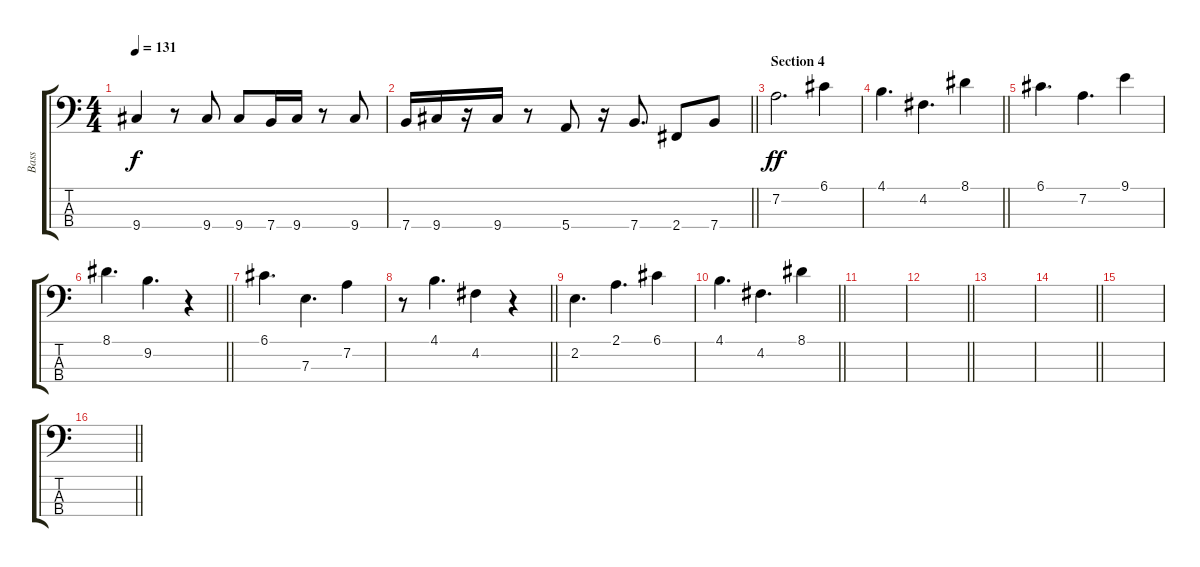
\track ("Bass" "Bass") {instrument electricbassfinger}
\staff {score tabs}
\tuning (G2 D2 A1 E1) {hide}
\ts (4 4)
\tempo 131
\clef f4
\ks c
9.4.4{dy f} r.8 9.4.8 9.4.8 7.4.16 9.4.16 r.8 9.4.8 |
\barLineRight lightlight
7.4.16 9.4.16 r.16 9.4.16 r.8 5.4.8 r.16 7.4.8{d} 2.4.8 7.4.8 |
\section ("" "Section 4")
7.2.2{d dy ff} 6.1.4 |
\barLineRight lightlight
4.1.4{d} 4.2.4{d} 8.1.4 |
6.1.4{d} 7.2.4{d} 9.1.4 |
\barLineRight lightlight
8.1.4{d} 9.2.4{d} r.4 |
6.1.4{d} 7.3.4{d} 7.2.4 |
\barLineRight lightlight
r.8 4.1.4{d} 4.2.4 r.4 |
2.2.4{d} 2.1.4{d} 6.1.4 |
\barLineRight lightlight
4.1.4{d} 4.2.4{d} 8.1.4 |
|
\barLineRight lightlight
|
|
\barLineRight lightlight
|
|
\barLineRight lightlight
